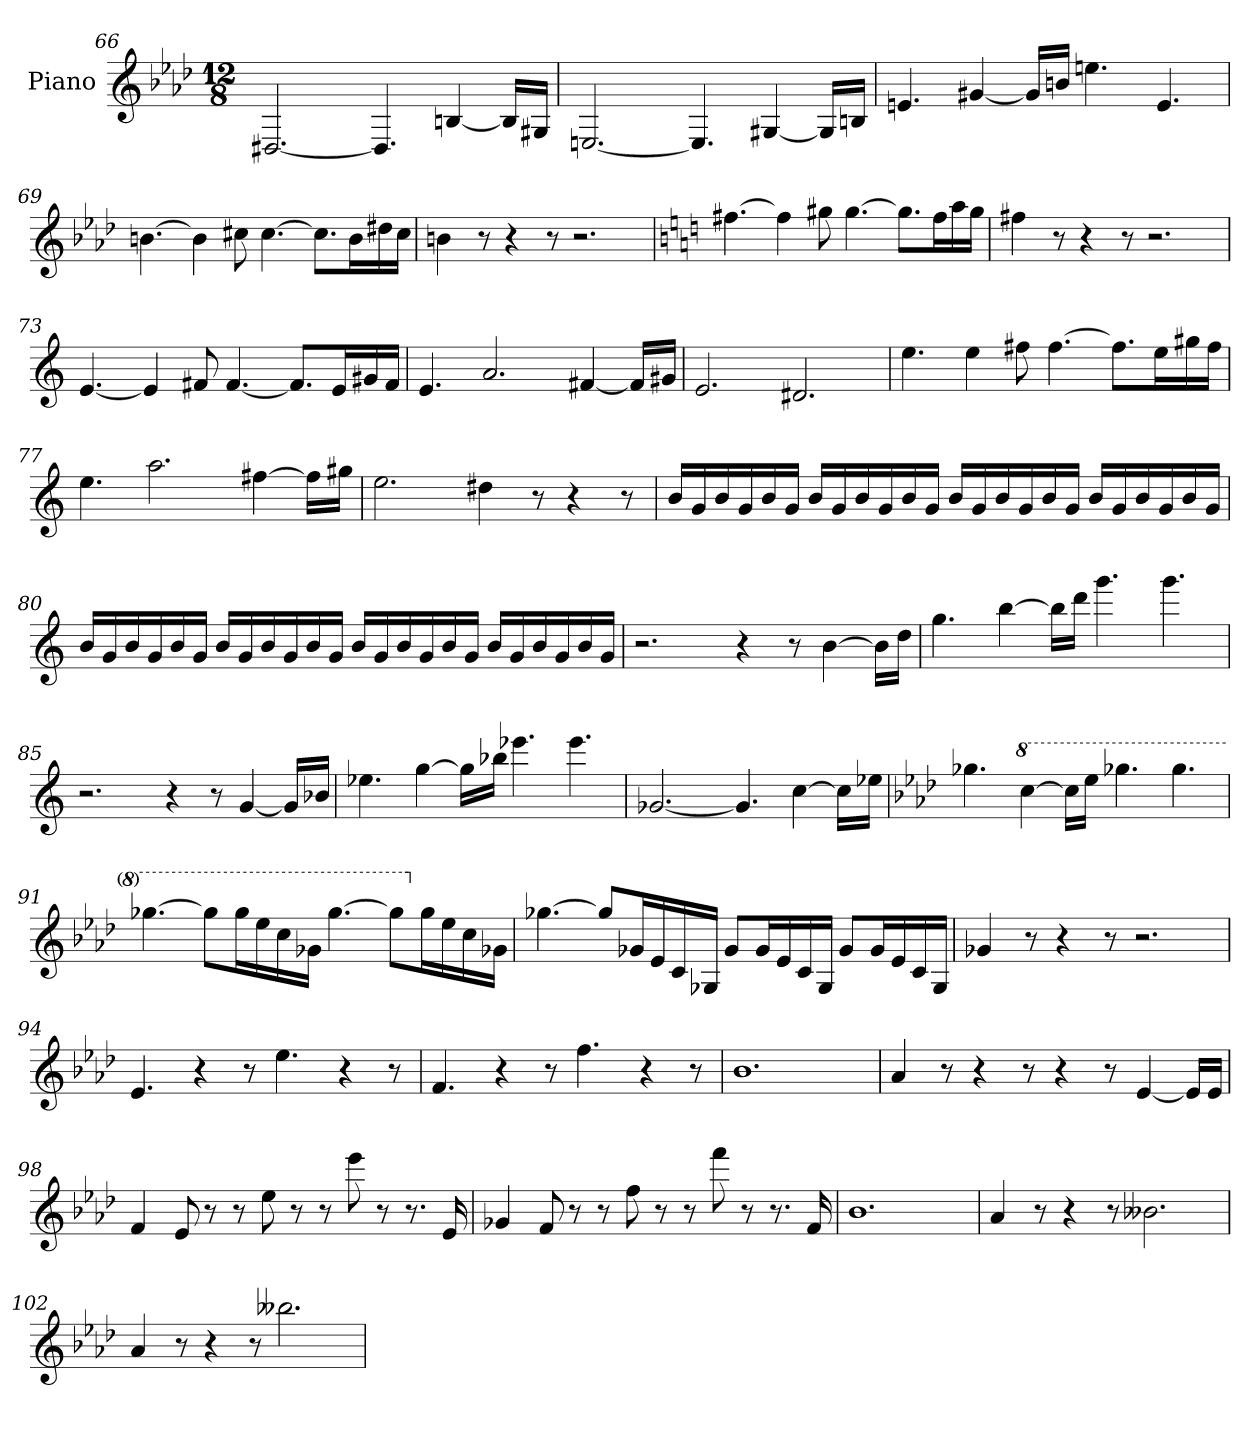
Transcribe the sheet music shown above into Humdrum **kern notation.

**kern
*part1
*staff1
*I"Piano
*I'Pno
*clefG2
*k[b-e-a-d-]
*f:
*M12/8
=66
[2.D#X
4.D#]
[4Bn
16B/LL]
16G#X/JJ
=67
[2.En
4.E]
[4G#X
16G#/LL]
16Bn/JJ
=68
4.en
[4g#X
16g#/LL]
16bn/JJ
4.een
4.e
=69
[4.bn
4b]
8cc#X
[4.cc#
8.cc#\L]
16b\L
16dd#X\
16cc#\JJ
=70
4bn
8r
4r
8r
2.r
=71
*k[]
[4.ff#X
4ff#]
8gg#X
[4.gg#
8.gg#\L]
16ff#\L
16aa\
16gg#\JJ
=72
4ff#X
8r
4r
8r
2.r
=73
[4.e
4e]
8f#X
[4.f#
8.f#/L]
16e/L
16g#X/
16f#/JJ
=74
4.e
2.a
[4f#X
16f#/LL]
16g#X/JJ
=75
2.e
2.d#X
=76
4.ee
4ee
8ff#X
[4.ff#
8.ff#\L]
16ee\L
16gg#X\
16ff#\JJ
=77
4.ee
2.aa
[4ff#X
16ff#\LL]
16gg#X\JJ
=78
2.ee
4dd#X
8r
4r
8r
=79
16b/LL
16g/
16b/
16g/
16b/
16g/JJ
16b/LL
16g/
16b/
16g/
16b/
16g/JJ
16b/LL
16g/
16b/
16g/
16b/
16g/JJ
16b/LL
16g/
16b/
16g/
16b/
16g/JJ
=80
16b/LL
16g/
16b/
16g/
16b/
16g/JJ
16b/LL
16g/
16b/
16g/
16b/
16g/JJ
16b/LL
16g/
16b/
16g/
16b/
16g/JJ
16b/LL
16g/
16b/
16g/
16b/
16g/JJ
=81
2.r
4r
8r
[4b
16b\LL]
16dd\JJ
=82
4.gg
[4bb
16bb\LL]
16ddd\JJ
4.ggg
4.ggg
=85
2.r
4r
8r
[4g
16g/LL]
16b-X/JJ
=86
4.ee-X
[4gg
16gg\LL]
16bb-X\JJ
4.eee-X
4.eee-
=89
[2.g-X
4.g-]
[4cc
16cc\LL]
16ee-X\JJ
=90
*k[b-e-a-d-]
4.gg-X
*8va
[4ccc
16ccc\LL]
16eee-\JJ
4.ggg-X
4.ggg-
=91
[4.ggg-X
8ggg-\L]
16ggg-\L
16eee-\
16ccc\
16gg-X\JJ
[4.ggg-
8ggg-\L]
*X8va
16gg-\L
16ee-\
16cc\
16g-X\JJ
=92
[4.gg-X
8gg-/L]
16g-X/L
16e-/
16c/
16G-X/JJ
8g-/L
16g-/L
16e-/
16c/
16G-/JJ
8g-/L
16g-/L
16e-/
16c/
16G-/JJ
=93
4g-X
8r
4r
8r
2.r
=94
4.e-
4r
8r
4.ee-
4r
8r
=95
4.f
4r
8r
4.ff
4r
8r
=96
1.b-
=97
4a-
8r
4r
8r
4r
8r
[4e-
16e-/LL]
16e-/JJ
=98
4f
8e-
8r
8r
8ee-
8r
8r
8eee-
8r
8.r
16e-
=99
4g-X
8f
8r
8r
8ff
8r
8r
8fff
8r
8.r
16f
=100
1.b-
=101
4a-
8r
4r
8r
2.b--X
=102
4a-
8r
4r
8r
2.bb--X
=
*-
